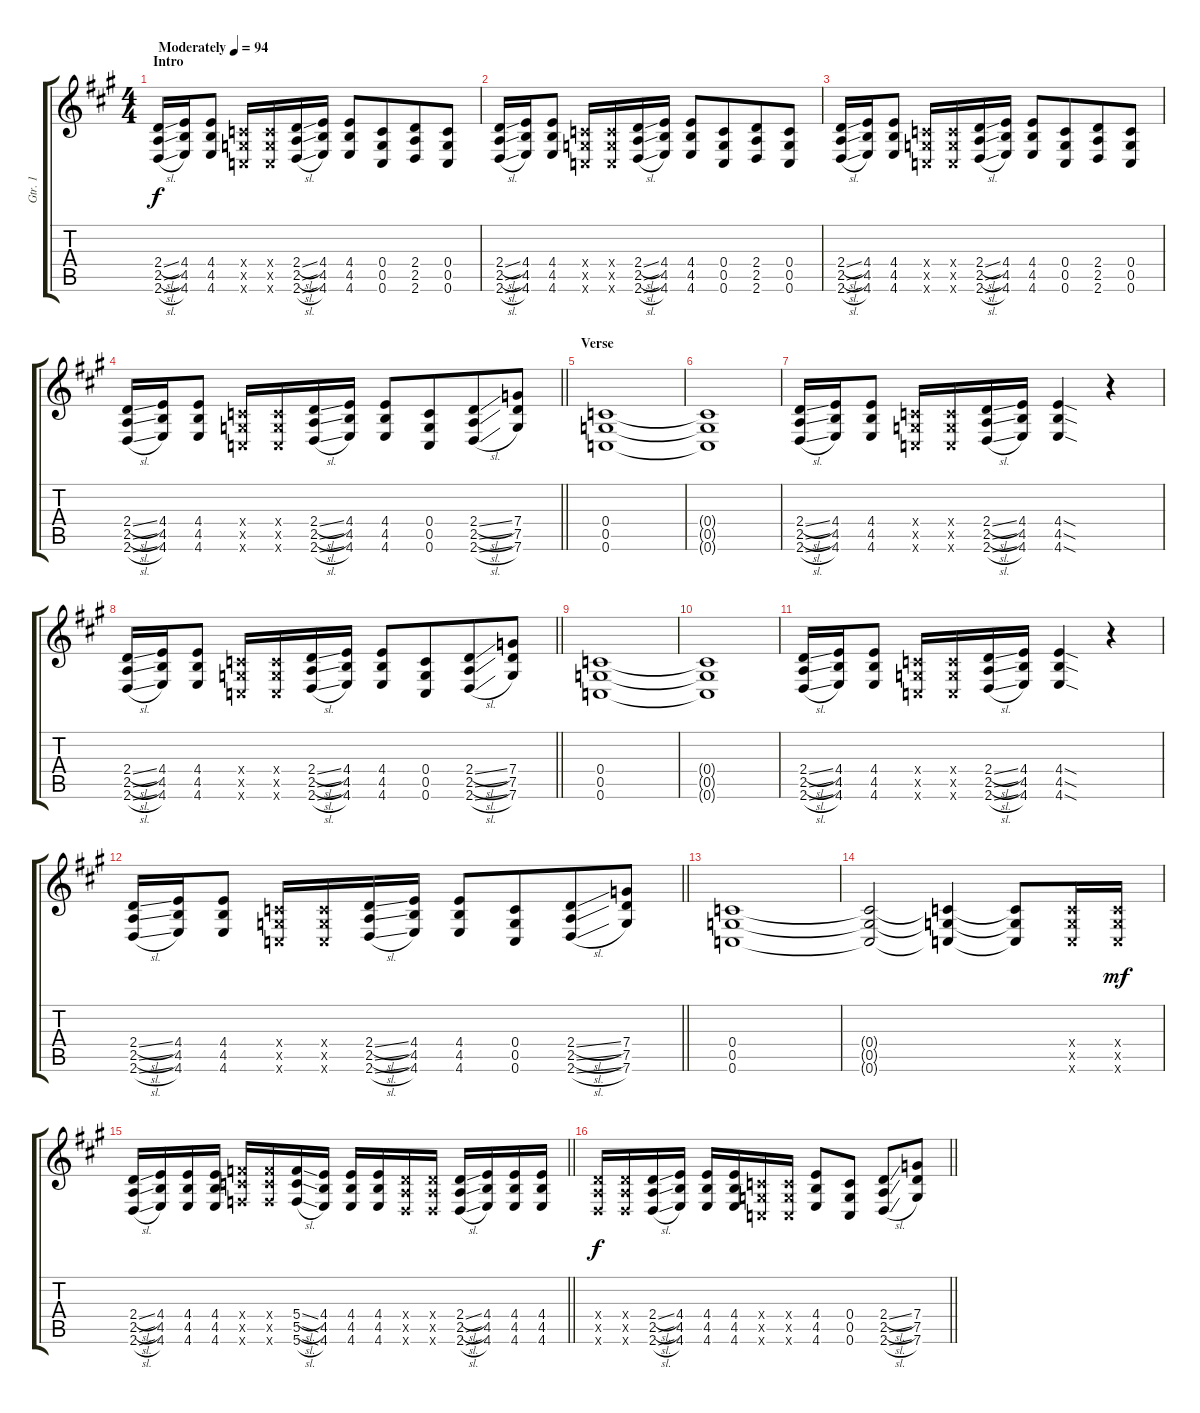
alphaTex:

\track ("Gtr. 1" "Gtr. 1") {instrument distortionguitar}
\staff {score tabs}
\tuning (D4 A3 F3 C3 G2 C2) {hide}
\ts (4 4)
\section ("" "Intro")
\tempo (94 "Moderately")
\clef g2
\ks a
(2.4{sl} 2.5{sl} 2.6{sl}).16{dy f instrument distortionguitar} (4.4 4.5 4.6).16 (4.4 4.5 4.6).8 (0.4{x} 0.5{x} 0.6{x}).16 (0.4{x} 0.5{x} 0.6{x}).16 (2.4{sl} 2.5{sl} 2.6{sl}).16 (4.4 4.5 4.6).16 (4.4 4.5 4.6).8 (0.4 0.5 0.6).8{beam merge} (2.4 2.5 2.6).8 (0.4 0.5 0.6).8 |
(2.4{sl} 2.5{sl} 2.6{sl}).16 (4.4 4.5 4.6).16 (4.4 4.5 4.6).8 (0.4{x} 0.5{x} 0.6{x}).16 (0.4{x} 0.5{x} 0.6{x}).16 (2.4{sl} 2.5{sl} 2.6{sl}).16 (4.4 4.5 4.6).16 (4.4 4.5 4.6).8 (0.4 0.5 0.6).8{beam merge} (2.4 2.5 2.6).8 (0.4 0.5 0.6).8 |
(2.4{sl} 2.5{sl} 2.6{sl}).16 (4.4 4.5 4.6).16 (4.4 4.5 4.6).8 (0.4{x} 0.5{x} 0.6{x}).16 (0.4{x} 0.5{x} 0.6{x}).16 (2.4{sl} 2.5{sl} 2.6{sl}).16 (4.4 4.5 4.6).16 (4.4 4.5 4.6).8 (0.4 0.5 0.6).8{beam merge} (2.4 2.5 2.6).8 (0.4 0.5 0.6).8 |
\barLineRight lightlight
(2.4{sl} 2.5{sl} 2.6{sl}).16 (4.4 4.5 4.6).16 (4.4 4.5 4.6).8 (0.4{x} 0.5{x} 0.6{x}).16 (0.4{x} 0.5{x} 0.6{x}).16 (2.4{sl} 2.5{sl} 2.6{sl}).16 (4.4 4.5 4.6).16 (4.4 4.5 4.6).8 (0.4 0.5 0.6).8{beam merge} (2.4{sl} 2.5{sl} 2.6{sl}).8 (7.4 7.5 7.6).8 |
\section ("" "Verse")
(0.4 0.5 0.6).1 |
(0.4{t} 0.5{t} 0.6{t}).1 |
(2.4{sl} 2.5{sl} 2.6{sl}).16 (4.4 4.5 4.6).16 (4.4 4.5 4.6).8 (0.4{x} 0.5{x} 0.6{x}).16 (0.4{x} 0.5{x} 0.6{x}).16 (2.4{sl} 2.5{sl} 2.6{sl}).16 (4.4 4.5 4.6).16 (4.4{sod} 4.5{sod} 4.6{sod}).4 r.4 |
\barLineRight lightlight
(2.4{sl} 2.5{sl} 2.6{sl}).16 (4.4 4.5 4.6).16 (4.4 4.5 4.6).8 (0.4{x} 0.5{x} 0.6{x}).16 (0.4{x} 0.5{x} 0.6{x}).16 (2.4{sl} 2.5{sl} 2.6{sl}).16 (4.4 4.5 4.6).16 (4.4 4.5 4.6).8 (0.4 0.5 0.6).8{beam merge} (2.4{sl} 2.5{sl} 2.6{sl}).8 (7.4 7.5 7.6).8 |
(0.4 0.5 0.6).1 |
(0.4{t} 0.5{t} 0.6{t}).1 |
(2.4{sl} 2.5{sl} 2.6{sl}).16 (4.4 4.5 4.6).16 (4.4 4.5 4.6).8 (0.4{x} 0.5{x} 0.6{x}).16 (0.4{x} 0.5{x} 0.6{x}).16 (2.4{sl} 2.5{sl} 2.6{sl}).16 (4.4 4.5 4.6).16 (4.4{sod} 4.5{sod} 4.6{sod}).4 r.4 |
\barLineRight lightlight
(2.4{sl} 2.5{sl} 2.6{sl}).16 (4.4 4.5 4.6).16 (4.4 4.5 4.6).8 (0.4{x} 0.5{x} 0.6{x}).16 (0.4{x} 0.5{x} 0.6{x}).16 (2.4{sl} 2.5{sl} 2.6{sl}).16 (4.4 4.5 4.6).16 (4.4 4.5 4.6).8 (0.4 0.5 0.6).8{beam merge} (2.4{sl} 2.5{sl} 2.6{sl}).8 (7.4 7.5 7.6).8 |
(0.4 0.5 0.6).1 |
(0.4{t} 0.5{t} 0.6{t}).2 (0.4{t} 0.5{t} 0.6{t}).4 (0.4{t} 0.5{t} 0.6{t}).8 (0.4{x} 0.5{x} 0.6{x}).16 (0.4{x} 0.5{x} 0.6{x}).16{dy mf} |
\barLineRight lightlight
(2.4{sl} 2.5{sl} 2.6{sl}).16 (4.4 4.5 4.6).16 (4.4 4.5 4.6).16 (4.4 4.5 4.6).16 (5.4{x} 5.5{x} 5.6{x}).16 (5.4{x} 5.5{x} 5.6{x}).16 (5.4{sl} 5.5{sl} 5.6{sl}).16 (4.4 4.5 4.6).16 (4.4 4.5 4.6).16 (4.4 4.5 4.6).16 (2.4{x} 2.5{x} 2.6{x}).16 (2.4{x} 2.5{x} 2.6{x}).16 (2.4{sl} 2.5{sl} 2.6{sl}).16 (4.4 4.5 4.6).16 (4.4 4.5 4.6).16 (4.4 4.5 4.6).16 |
\barLineRight lightlight
(2.4{x} 2.5{x} 2.6{x}).16{dy f} (2.4{x} 2.5{x} 2.6{x}).16 (2.4{sl} 2.5{sl} 2.6{sl}).16 (4.4 4.5 4.6).16 (4.4 4.5 4.6).16 (4.4 4.5 4.6).16 (0.4{x} 0.5{x} 0.6{x}).16 (0.4{x} 0.5{x} 0.6{x}).16 (4.4 4.5 4.6).8 (0.4 0.5 0.6).8 (2.4{sl} 2.5{sl} 2.6{sl}).8 (7.4 7.5 7.6).8
